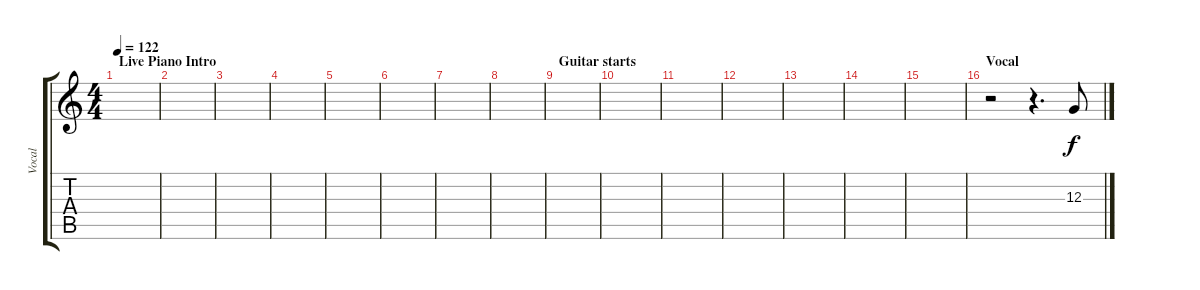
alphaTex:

\track ("Vocal" "Vocal") {instrument lead1square}
\staff {score tabs}
\tuning (E4 B3 G3 D3 A2 E2) {hide}
\ts (4 4)
\section ("" "Live Piano Intro")
\tempo 122
\clef g2
\ks c
|
|
|
|
|
|
|
|
\section ("" "Guitar starts")
|
|
|
|
|
|
|
\section ("" "Vocal")
r.2 r.4{d} 12.3.8
